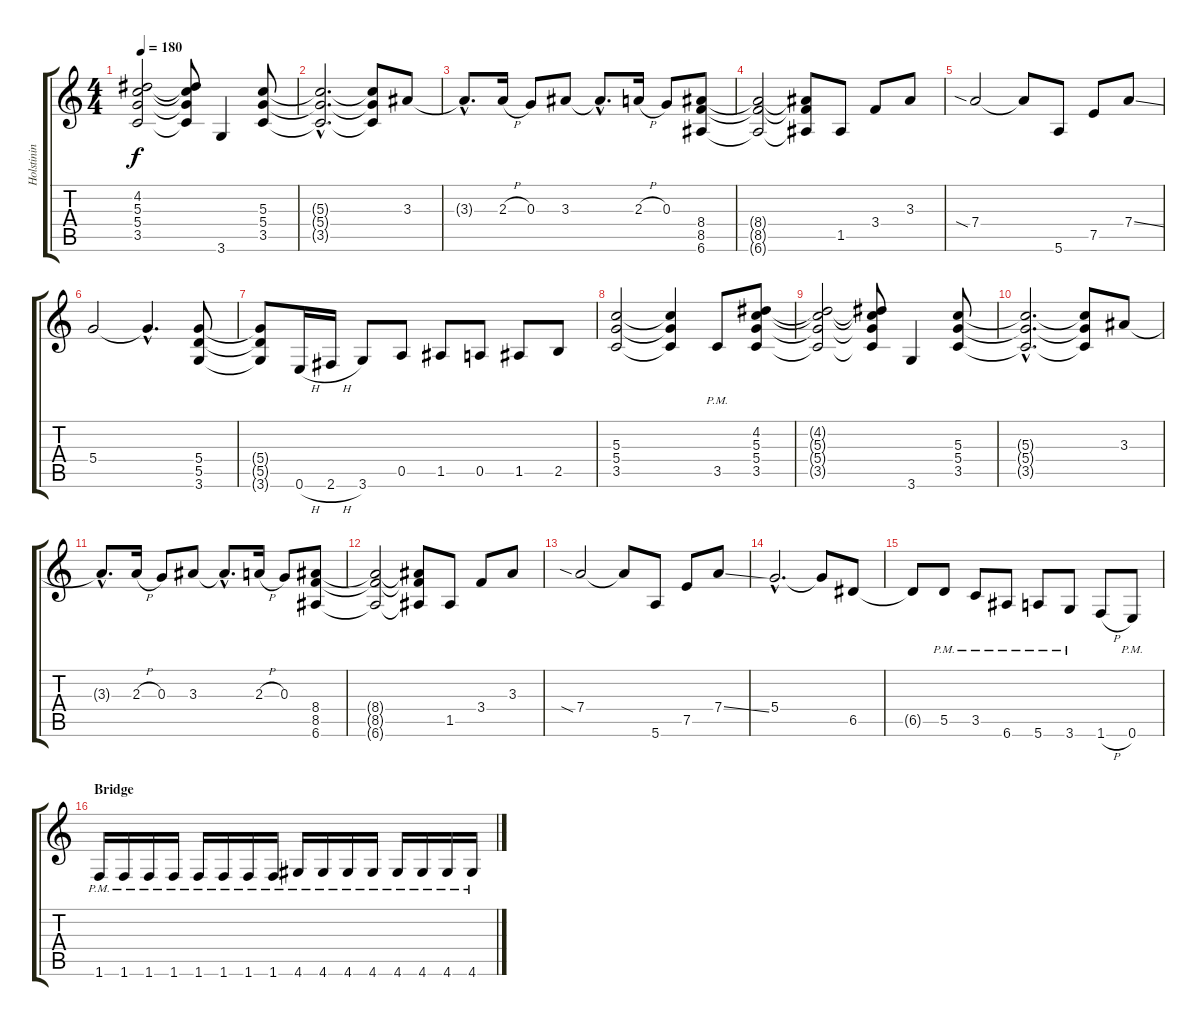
\track ("Holstinin" "Holstinin") {instrument distortionguitar}
\staff {score tabs}
\tuning (E4 B3 G3 D3 A2 E2) {hide}
\ts (4 4)
\tempo 180
\clef g2
\ks c
(4.2{t} 5.3{t} 5.4{t} 3.5{t}).2{dy f} (4.2{t} 5.3{t} 5.4{t} 3.5{t}).8 3.6.4 (5.3 5.4 3.5).8 |
(5.3{hac t} 5.4{hac t} 3.5{hac t}).2{d} (5.3{t} 5.4{t} 3.5{t}).8 3.3.8 |
3.3{hac t}.8{d} 2.3{h}.16 0.3.8 3.3.8 3.3{hac t}.8{d} 2.3{h}.16 0.3.8 (8.4 8.5 6.6).8 |
(8.4{t} 8.5{t} 6.6{t}).2 (8.4{t} 8.5{t} 6.6{t}).8 1.5.8 3.4.8 3.3.8 |
7.4{sia}.2 7.4{t}.8 5.6.8 7.5.8 7.4{ss}.8 |
5.4.2 5.4{hac t}.4{d} (5.4 5.5 3.6).8 |
(5.4{t} 5.5{t} 3.6{t}).8 0.6{h}.16 2.6{h}.16 3.6.8 0.5.8 1.5.8 0.5.8 1.5.8 2.5.8 |
(5.3 5.4 3.5).2 (5.3{t} 5.4{t} 3.5{t}).4 3.5{pm}.8 (4.2 5.3 5.4 3.5).8 |
(4.2{t} 5.3{t} 5.4{t} 3.5{t}).2 (4.2{t} 5.3{t} 5.4{t} 3.5{t}).8 3.6.4 (5.3 5.4 3.5).8 |
(5.3{hac t} 5.4{hac t} 3.5{hac t}).2{d} (5.3{t} 5.4{t} 3.5{t}).8 3.3.8 |
3.3{hac t}.8{d} 2.3{h}.16 0.3.8 3.3.8 3.3{hac t}.8{d} 2.3{h}.16 0.3.8 (8.4 8.5 6.6).8 |
(8.4{t} 8.5{t} 6.6{t}).2 (8.4{t} 8.5{t} 6.6{t}).8 1.5.8 3.4.8 3.3.8 |
7.4{sia}.2 7.4{t}.8 5.6.8 7.5.8 7.4{ss}.8 |
5.4{hac}.2{d} 5.4{t}.8 6.5.8 |
6.5{t}.8 5.5{pm}.8 3.5{pm}.8 6.6{pm}.8 5.6{pm}.8 3.6{pm}.8 1.6{h}.8 0.6{pm}.8 |
\section ("" "Bridge")
1.6{pm}.16 1.6{pm}.16 1.6{pm}.16 1.6{pm}.16 1.6{pm}.16 1.6{pm}.16 1.6{pm}.16 1.6{pm}.16 4.6{pm}.16 4.6{pm}.16 4.6{pm}.16 4.6{pm}.16 4.6{pm}.16 4.6{pm}.16 4.6{pm}.16 4.6{pm}.16
